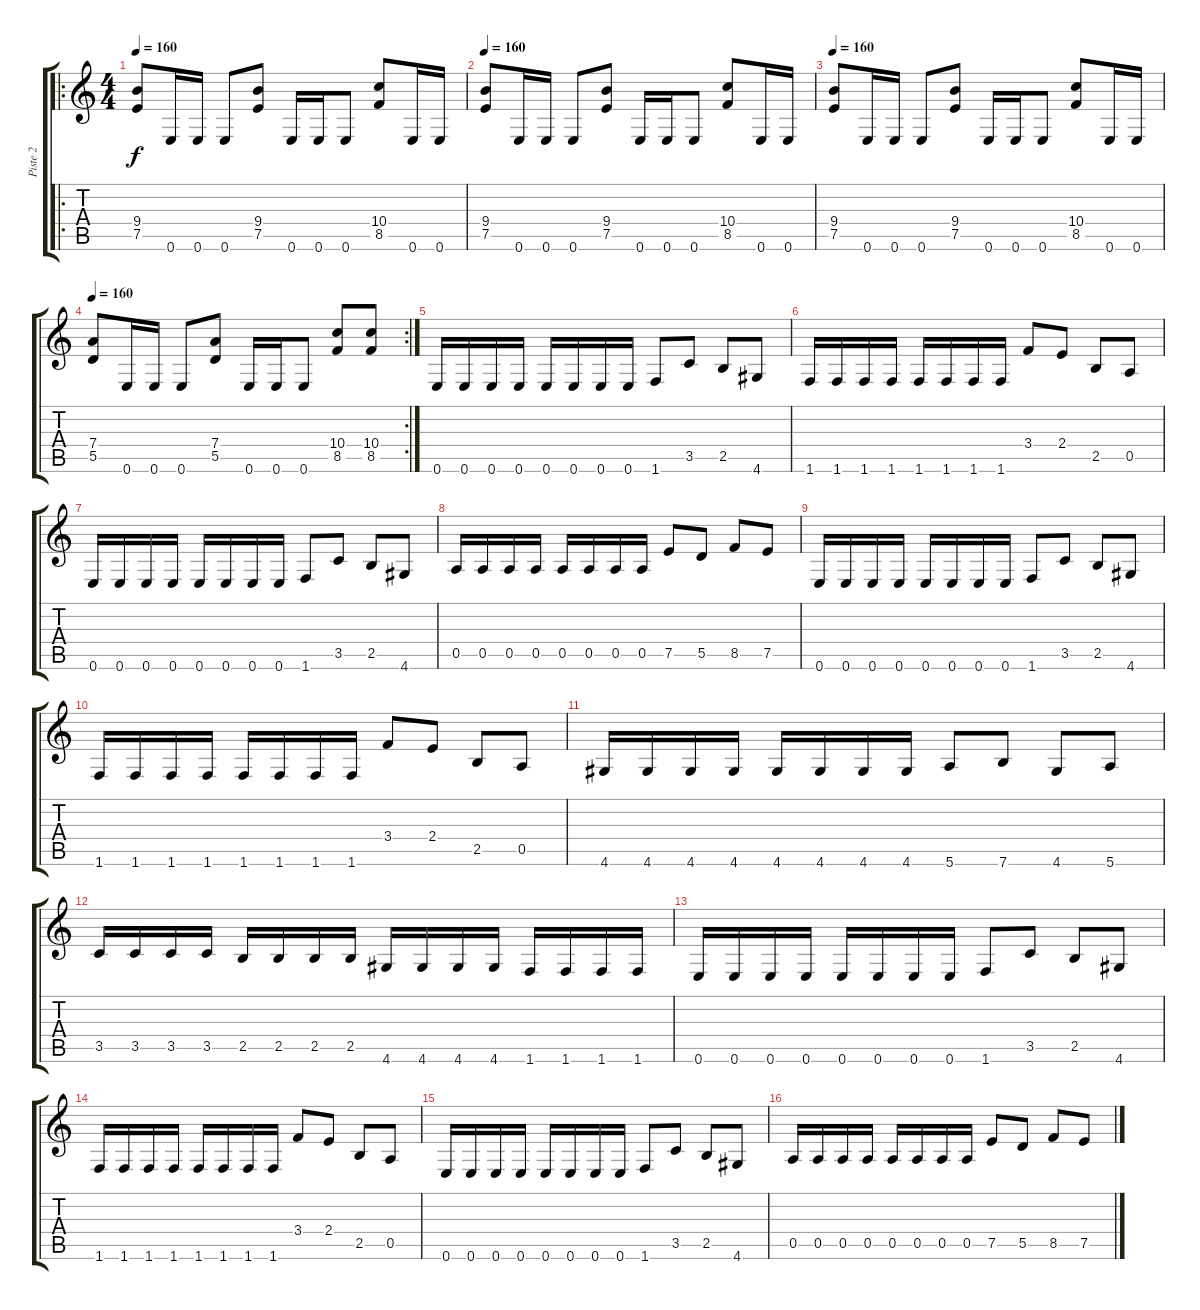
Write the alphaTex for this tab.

\track ("Piste 2" "Piste 2") {instrument distortionguitar}
\staff {score tabs}
\tuning (E4 B3 G3 D3 A2 E2) {hide}
\ro
\ts (4 4)
\tempo 160
\clef g2
\ks c
(9.4 7.5).8{dy f} 0.6.16 0.6.16 0.6.8 (9.4 7.5).8 0.6.16 0.6.16 0.6.8 (10.4 8.5).8 0.6.16 0.6.16 |
\tempo 160
(9.4 7.5).8 0.6.16 0.6.16 0.6.8 (9.4 7.5).8 0.6.16 0.6.16 0.6.8 (10.4 8.5).8 0.6.16 0.6.16 |
\tempo 160
(9.4 7.5).8 0.6.16 0.6.16 0.6.8 (9.4 7.5).8 0.6.16 0.6.16 0.6.8 (10.4 8.5).8 0.6.16 0.6.16 |
\rc 2
\tempo 160
(7.4 5.5).8 0.6.16 0.6.16 0.6.8 (7.4 5.5).8 0.6.16 0.6.16 0.6.8 (10.4 8.5).8 (10.4 8.5).8 |
0.6.16 0.6.16 0.6.16 0.6.16 0.6.16 0.6.16 0.6.16 0.6.16 1.6.8 3.5.8 2.5.8 4.6.8 |
1.6.16 1.6.16 1.6.16 1.6.16 1.6.16 1.6.16 1.6.16 1.6.16 3.4.8 2.4.8 2.5.8 0.5.8 |
0.6.16 0.6.16 0.6.16 0.6.16 0.6.16 0.6.16 0.6.16 0.6.16 1.6.8 3.5.8 2.5.8 4.6.8 |
0.5.16 0.5.16 0.5.16 0.5.16 0.5.16 0.5.16 0.5.16 0.5.16 7.5.8 5.5.8 8.5.8 7.5.8 |
0.6.16 0.6.16 0.6.16 0.6.16 0.6.16 0.6.16 0.6.16 0.6.16 1.6.8 3.5.8 2.5.8 4.6.8 |
1.6.16 1.6.16 1.6.16 1.6.16 1.6.16 1.6.16 1.6.16 1.6.16 3.4.8 2.4.8 2.5.8 0.5.8 |
4.6.16 4.6.16 4.6.16 4.6.16 4.6.16 4.6.16 4.6.16 4.6.16 5.6.8 7.6.8 4.6.8 5.6.8 |
3.5.16 3.5.16 3.5.16 3.5.16 2.5.16 2.5.16 2.5.16 2.5.16 4.6.16 4.6.16 4.6.16 4.6.16 1.6.16 1.6.16 1.6.16 1.6.16 |
0.6.16 0.6.16 0.6.16 0.6.16 0.6.16 0.6.16 0.6.16 0.6.16 1.6.8 3.5.8 2.5.8 4.6.8 |
1.6.16 1.6.16 1.6.16 1.6.16 1.6.16 1.6.16 1.6.16 1.6.16 3.4.8 2.4.8 2.5.8 0.5.8 |
0.6.16 0.6.16 0.6.16 0.6.16 0.6.16 0.6.16 0.6.16 0.6.16 1.6.8 3.5.8 2.5.8 4.6.8 |
0.5.16 0.5.16 0.5.16 0.5.16 0.5.16 0.5.16 0.5.16 0.5.16 7.5.8 5.5.8 8.5.8 7.5.8
